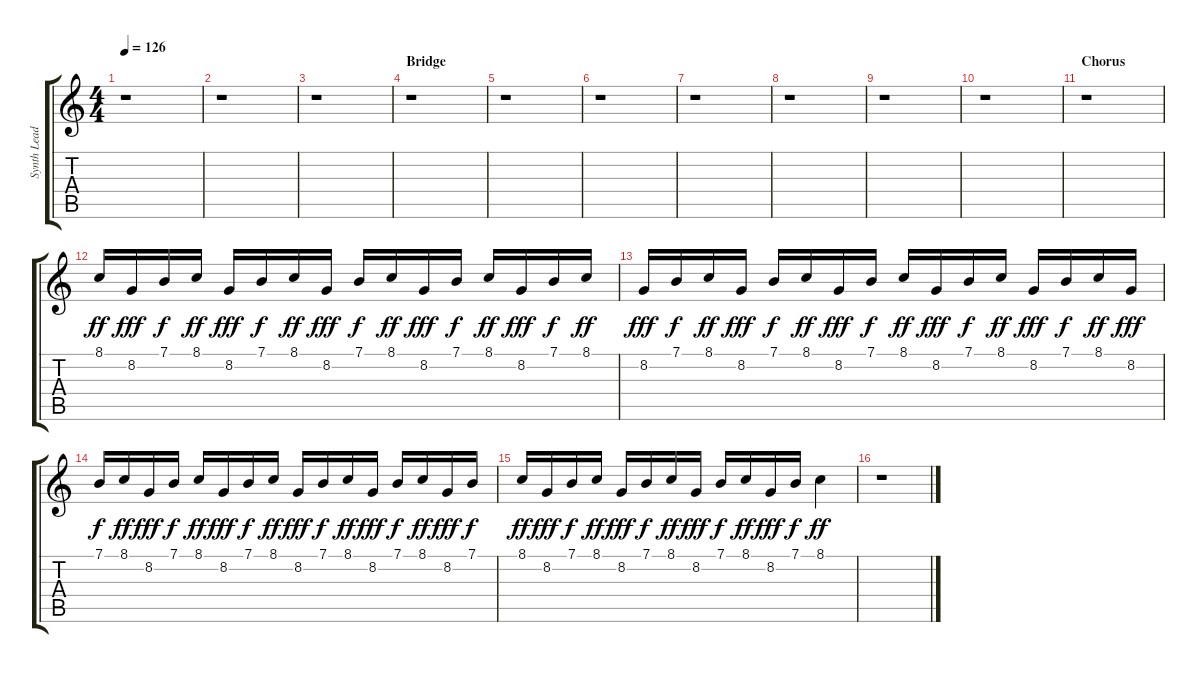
\track ("Synth Lead + Bass (Staff 1)" "Synth Lead") {instrument lead8bassandlead}
\staff {score tabs}
\tuning (E4 B3 G3 D3 A2 E2) {hide}
\ts (4 4)
\tempo 126
\clef g2
\ks c
r.1{dy f} |
r.1 |
r.1 |
\section ("" "Bridge")
r.1 |
r.1 |
r.1 |
r.1 |
r.1 |
r.1 |
r.1 |
\section ("" "Chorus")
r.1 |
8.1.16{dy ff} 8.2.16{dy fff} 7.1.16{dy f} 8.1.16{dy ff} 8.2.16{dy fff} 7.1.16{dy f} 8.1.16{dy ff} 8.2.16{dy fff} 7.1.16{dy f} 8.1.16{dy ff} 8.2.16{dy fff} 7.1.16{dy f} 8.1.16{dy ff} 8.2.16{dy fff} 7.1.16{dy f} 8.1.16{dy ff} |
8.2.16{dy fff} 7.1.16{dy f} 8.1.16{dy ff} 8.2.16{dy fff} 7.1.16{dy f} 8.1.16{dy ff} 8.2.16{dy fff} 7.1.16{dy f} 8.1.16{dy ff} 8.2.16{dy fff} 7.1.16{dy f} 8.1.16{dy ff} 8.2.16{dy fff} 7.1.16{dy f} 8.1.16{dy ff} 8.2.16{dy fff} |
7.1.16{dy f} 8.1.16{dy ff} 8.2.16{dy fff} 7.1.16{dy f} 8.1.16{dy ff} 8.2.16{dy fff} 7.1.16{dy f} 8.1.16{dy ff} 8.2.16{dy fff} 7.1.16{dy f} 8.1.16{dy ff} 8.2.16{dy fff} 7.1.16{dy f} 8.1.16{dy ff} 8.2.16{dy fff} 7.1.16{dy f} |
8.1.16{dy ff} 8.2.16{dy fff} 7.1.16{dy f} 8.1.16{dy ff} 8.2.16{dy fff} 7.1.16{dy f} 8.1.16{dy ff} 8.2.16{dy fff} 7.1.16{dy f} 8.1.16{dy ff} 8.2.16{dy fff} 7.1.16{dy f} 8.1.4{dy ff} |
r.1
